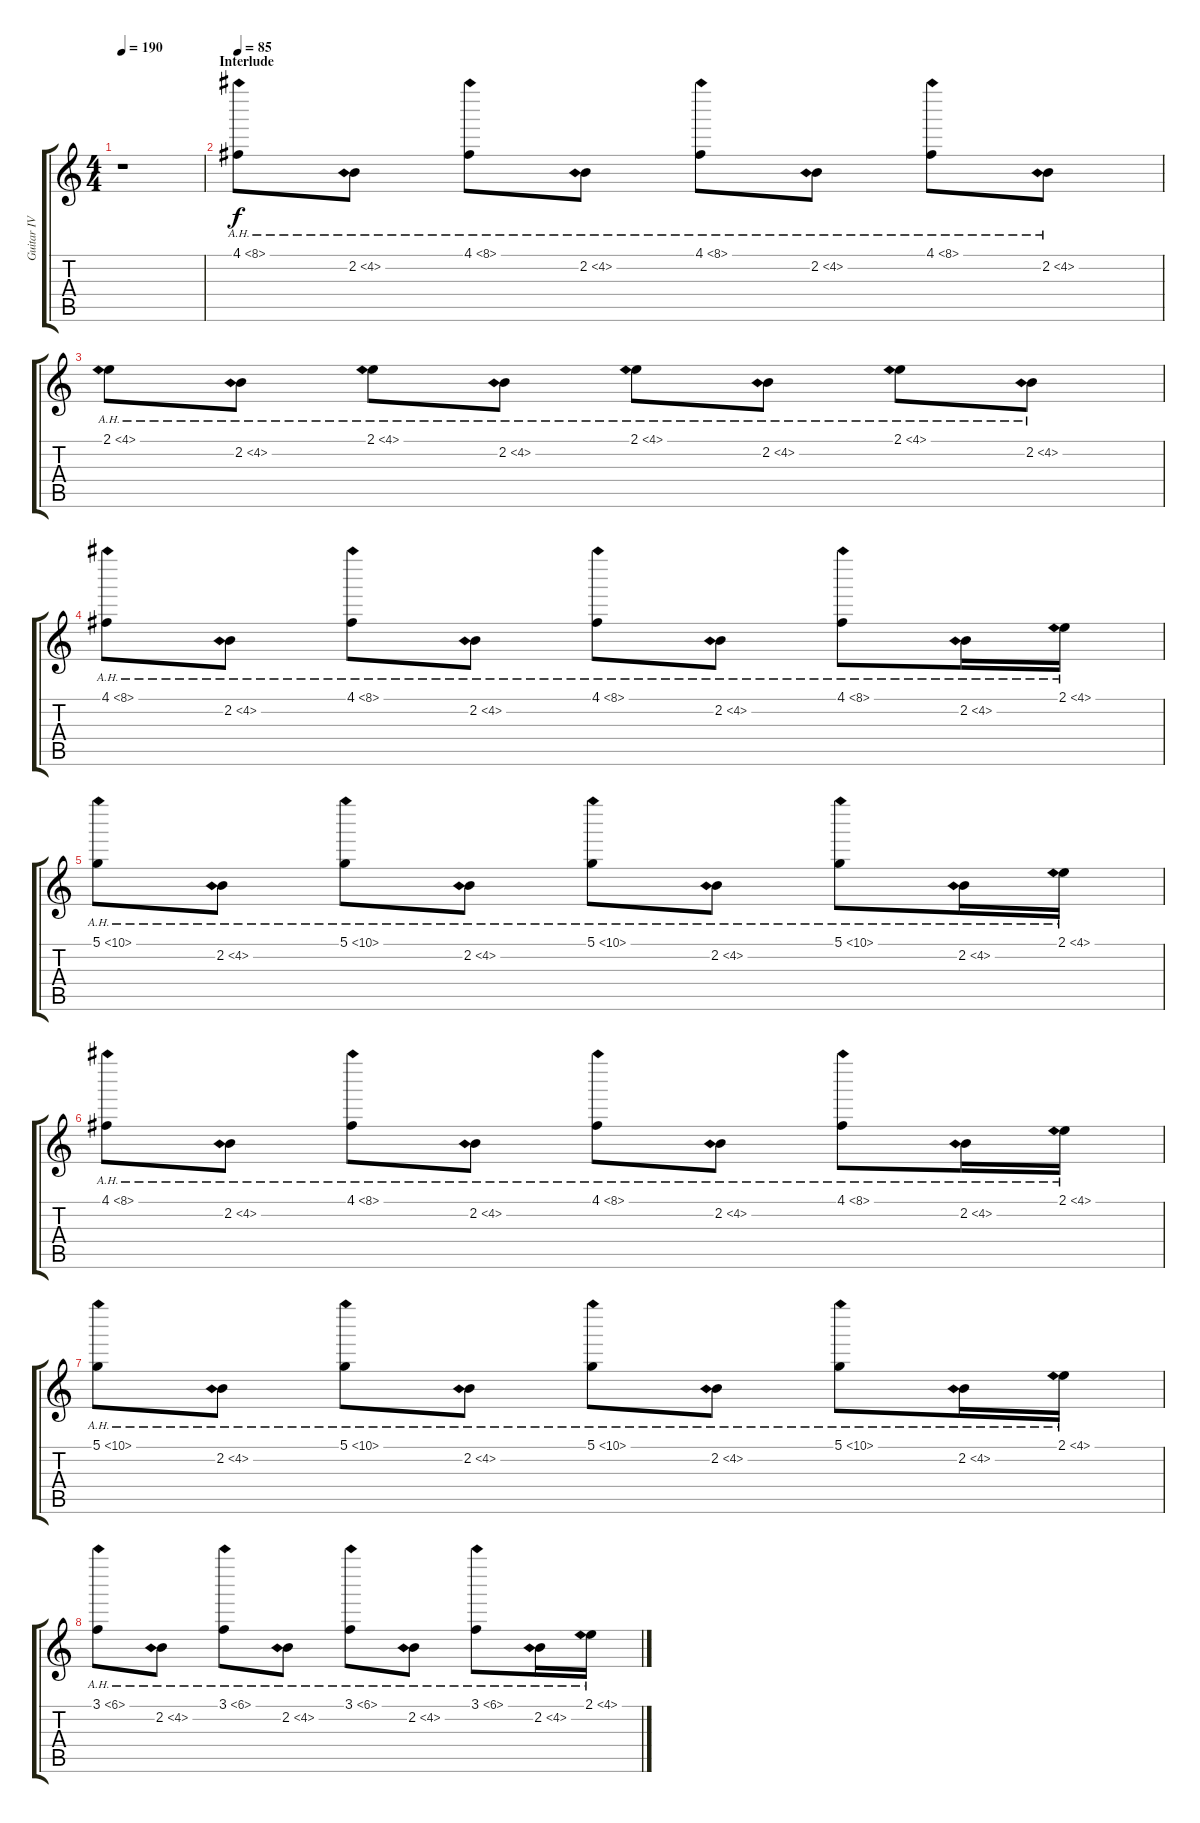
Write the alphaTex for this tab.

\track ("Guitar IV" "Guitar IV") {instrument overdrivenguitar}
\staff {score tabs}
\tuning (D4 A3 F3 C3 G2 D2) {hide}
\ts (4 4)
\tempo 190
\clef g2
\ks c
r.1{dy f} |
\section ("" "Interlude")
\tempo 85
4.1{ah 4}.8 2.2{ah 2}.8 4.1{ah 4}.8 2.2{ah 2}.8 4.1{ah 4}.8 2.2{ah 2}.8 4.1{ah 4}.8 2.2{ah 2}.8 |
2.1{ah 2}.8 2.2{ah 2}.8 2.1{ah 2}.8 2.2{ah 2}.8 2.1{ah 2}.8 2.2{ah 2}.8 2.1{ah 2}.8 2.2{ah 2}.8 |
4.1{ah 4}.8 2.2{ah 2}.8 4.1{ah 4}.8 2.2{ah 2}.8 4.1{ah 4}.8 2.2{ah 2}.8 4.1{ah 4}.8 2.2{ah 2}.16 2.1{ah 2}.16 |
5.1{ah 5}.8 2.2{ah 2}.8 5.1{ah 5}.8 2.2{ah 2}.8 5.1{ah 5}.8 2.2{ah 2}.8 5.1{ah 5}.8 2.2{ah 2}.16 2.1{ah 2}.16 |
4.1{ah 4}.8 2.2{ah 2}.8 4.1{ah 4}.8 2.2{ah 2}.8 4.1{ah 4}.8 2.2{ah 2}.8 4.1{ah 4}.8 2.2{ah 2}.16 2.1{ah 2}.16 |
5.1{ah 5}.8 2.2{ah 2}.8 5.1{ah 5}.8 2.2{ah 2}.8 5.1{ah 5}.8 2.2{ah 2}.8 5.1{ah 5}.8 2.2{ah 2}.16 2.1{ah 2}.16 |
3.1{ah 3}.8 2.2{ah 2}.8 3.1{ah 3}.8 2.2{ah 2}.8 3.1{ah 3}.8 2.2{ah 2}.8 3.1{ah 3}.8 2.2{ah 2}.16 2.1{ah 2}.16
